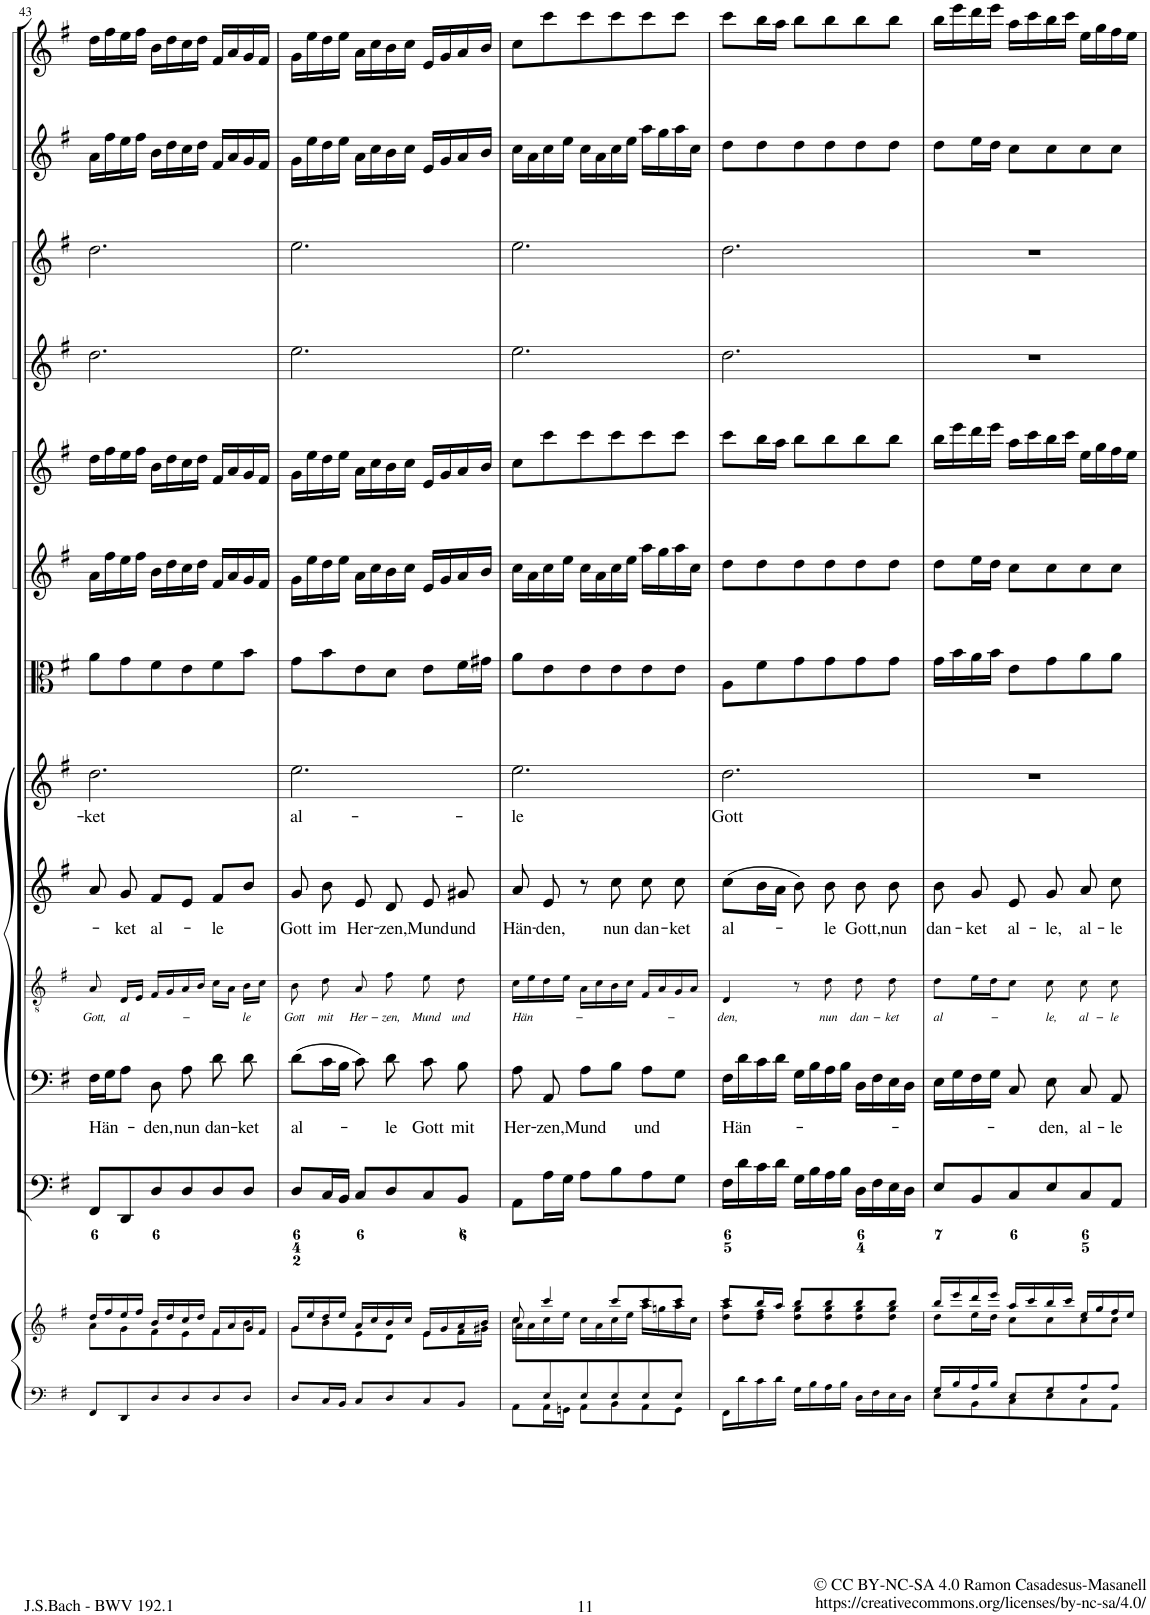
**kern	**kern	**kern	**kern	**text	**kern	**text	**kern	**text	**kern	**text	**kern	**kern	**kern	**kern	**kern	**kern	**kern
*part13	*part13	*part12	*part11	*part11	*part10	*part10	*part9	*part9	*part8	*part8	*part7	*part6	*part5	*part4	*part3	*part2	*part1
*staff14	*staff13	*staff12	*staff11	*staff11	*staff10	*staff10	*staff9	*staff9	*staff8	*staff8	*staff7	*staff6	*staff5	*staff4	*staff3	*staff2	*staff1
*I"Piano reduction	*	*I"Continuo	*I"Basso	*	*I"Tenore *	*	*I"Alto	*	*I"Soprano	*	*I"Viola	*I"Violino II	*I"Violino I	*I"Oboe II	*I"Oboe I	*I"Flauto traverso II	*I"Flauto traverso I
*I'Pno	*	*	*	*	*	*	*	*	*	*	*I'Vla	*I'Vln	*I'Vln	*I'Ob	*I'Ob	*	*
!!LO:PB:g=z
*clefF4	*clefG2	*clefF4	*clefF4	*	*clefGv2	*	*clefG2	*	*clefG2	*	*clefC3	*clefG2	*clefG2	*clefG2	*clefG2	*clefG2	*clefG2
*k[f#]	*k[f#]	*k[f#]	*k[f#]	*	*k[f#]	*	*k[f#]	*	*k[f#]	*	*k[f#]	*k[f#]	*k[f#]	*k[f#]	*k[f#]	*k[f#]	*k[f#]
*M3/4	*M3/4	*M3/4	*M3/4	*	*M3/4	*	*M3/4	*	*M3/4	*	*M3/4	*M3/4	*M3/4	*M3/4	*M3/4	*M3/4	*M3/4
=43	=43	=43	=43	=43	=43	=43	=43	=43	=43	=43	=43	=43	=43	=43	=43	=43	=43
*	*^	*	*	*	*	*	*	*	*	*	*	*	*	*	*	*	*
!	!	!	!	!	!LO:LY:b	!	!LO:LY:b	!	!	!	!LO:LY:b	!	!	!	!	!	!	!
8FF#/L	16dd/LL	8a\L	8FF#/L	16F#\LL	Hän-	8A/	Gott,	8a/	.	2.dd\	-ket	8a\L	16a\LL	16dd\LL	2.dd\	2.dd\	16a\LL	16dd\LL
.	16ff#/	.	.	16G\J	.	.	.	.	.	.	.	.	16ff#\	16ff#\	.	.	16ff#\	16ff#\
!	!	!	!	!	!	!	!LO:LY:b	!	!LO:LY:b	!	!	!	!	!	!	!	!	!
8DD/	16ee/	8g\	8DD/	8A\J	.	16D/LL	al-	8g/	-ket	.	.	8g\	16ee\	16ee\	.	.	16ee\	16ee\
.	16ff#/JJ	.	.	.	.	16E/JJ	.	.	.	.	.	.	16ff#\JJ	16ff#\JJ	.	.	16ff#\JJ	16ff#\JJ
!	!	!	!	!	!LO:LY:b	!	!	!	!LO:LY:b	!	!	!	!	!	!	!	!	!
8D/	16b/LL	8f#\	8D/	8D\	-den,	16F#/LL	.	8f#/L	al-	.	.	8f#\	16b\LL	16b\LL	.	.	16b\LL	16b\LL
.	16dd/	.	.	.	.	16G/	.	.	.	.	.	.	16dd\	16dd\	.	.	16dd\	16dd\
!	!	!	!	!	!LO:LY:b	!	!	!	!	!	!	!	!	!	!	!	!	!
8D/	16cc/	8e\	8D/	8A\	nun	16A/	.	8e/J	.	.	.	8e\	16cc\	16cc\	.	.	16cc\	16cc\
.	16dd/JJ	.	.	.	.	16B/JJ	.	.	.	.	.	.	16dd\JJ	16dd\JJ	.	.	16dd\JJ	16dd\JJ
!	!	!	!	!	!LO:LY:b	!	!	!	!LO:LY:b	!	!	!	!	!	!	!	!	!
8D/	16f#/LL	8f#\	8D/	8d\	dan-	16c\LL	.	8f#/L	-le	.	.	8f#\	16f#/LL	16f#/LL	.	.	16f#/LL	16f#/LL
.	16a/	.	.	.	.	16A\JJ	.	.	.	.	.	.	16a/	16a/	.	.	16a/	16a/
!	!	!	!	!	!LO:LY:b	!	!LO:LY:b	!	!	!	!	!	!	!	!	!	!	!
8D/J	16g/	8b\J	8D/J	8d\	-ket	16B\LL	-le	8b/J	.	.	.	8b\J	16g/	16g/	.	.	16g/	16g/
.	16f#/JJ	.	.	.	.	16c\JJ	.	.	.	.	.	.	16f#/JJ	16f#/JJ	.	.	16f#/JJ	16f#/JJ
=44	=44	=44	=44	=44	=44	=44	=44	=44	=44	=44	=44	=44	=44	=44	=44	=44	=44	=44
!	!	!	!	!	!LO:LY:b	!	!LO:LY:b	!	!LO:LY:b	!	!LO:LY:b	!	!	!	!	!	!	!
8D/L	16g/LL	8g\L	8D/L	(8d\L	al-	8B\	Gott	8g/	Gott	2.ee\	al-	8g\L	16g\LL	16g\LL	2.ee\	2.ee\	16g\LL	16g\LL
.	16ee/	.	.	.	.	.	.	.	.	.	.	.	16ee\	16ee\	.	.	16ee\	16ee\
!	!	!	!	!	!	!	!LO:LY:b	!	!LO:LY:b	!	!	!	!	!	!	!	!	!
16C/L	16dd/	8b\	16C/L	16c\L	.	8d\	mit	8b\	im	.	.	8b\	16dd\	16dd\	.	.	16dd\	16dd\
16BB/JJ	16ee/JJ	.	16BB/JJ	16B\JJ	.	.	.	.	.	.	.	.	16ee\JJ	16ee\JJ	.	.	16ee\JJ	16ee\JJ
!	!	!	!	!	!	!	!LO:LY:b	!	!LO:LY:b	!	!	!	!	!	!	!	!	!
8C/L	16a/LL	8e\	8C/L	8c\)	.	8A/	Her-	8e/	Her-	.	.	8e\	16a\LL	16a\LL	.	.	16a\LL	16a\LL
.	16cc/	.	.	.	.	.	.	.	.	.	.	.	16cc\	16cc\	.	.	16cc\	16cc\
!	!	!	!	!	!LO:LY:b	!	!LO:LY:b	!	!LO:LY:b	!	!	!	!	!	!	!	!	!
8D/	16b/	8d\J	8D/	8d\	-le	8f#\	-zen,	8d/	-zen,	.	.	8d\J	16b\	16b\	.	.	16b\	16b\
.	16cc/JJ	.	.	.	.	.	.	.	.	.	.	.	16cc\JJ	16cc\JJ	.	.	16cc\JJ	16cc\JJ
!	!	!	!	!	!LO:LY:b	!	!LO:LY:b	!	!LO:LY:b	!	!	!	!	!	!	!	!	!
8C/	16e/LL	8e\L	8C/	8c\	Gott	8e\	Mund	8e/	Mund	.	.	8e\L	16e/LL	16e/LL	.	.	16e/LL	16e/LL
.	16g/	.	.	.	.	.	.	.	.	.	.	.	16g/	16g/	.	.	16g/	16g/
!	!	!	!	!	!LO:LY:b	!	!LO:LY:b	!	!LO:LY:b	!	!	!	!	!	!	!	!	!
8BB/J	16a/	16f#\L	8BB/J	8B\	mit	8d\	und	8g#X/	und	.	.	16f#\L	16a/	16a/	.	.	16a/	16a/
.	16b/JJ	16g#X\JJ	.	.	.	.	.	.	.	.	.	16g#X\JJ	16b/JJ	16b/JJ	.	.	16b/JJ	16b/JJ
=45	=45	=45	=45	=45	=45	=45	=45	=45	=45	=45	=45	=45	=45	=45	=45	=45	=45	=45
*^	*	*^	*	*	*	*	*	*	*	*	*	*	*	*	*	*	*	*
!	!	!	!	!	!	!	!LO:LY:b	!	!LO:LY:b	!	!LO:LY:b	!	!LO:LY:b	!	!	!	!	!	!	!
8ryy	8AA\L	8cc/	16cc\LL	8a\L	8AA\L	8A\	Her-	16c\LL	Hän-	8a/	Hän-	2.ee\	-le	8a\L	16cc\LL	8cc\L	2.ee\	2.ee\	16cc\LL	8cc\L
.	.	.	16a\	.	.	.	.	16e\	.	.	.	.	.	.	16a\	.	.	.	16a\	.
!	!	!	!	!	!	!	!LO:LY:b	!	!	!	!LO:LY:b	!	!	!	!	!	!	!	!	!
8E/	16AA\L	4ccc/	16cc\	2ryy	16A\L	8AA/	-zen,	16d\	.	8e/	-den,	.	.	8e\	16cc\	8ccc\	.	.	16cc\	8ccc\
.	16GGn\JJ	.	16ee\JJ	.	16G\JJ	.	.	16e\JJ	.	.	.	.	.	.	16ee\JJ	.	.	.	16ee\JJ	.
!	!	!	!	!	!	!	!LO:LY:b	!	!	!	!	!	!	!	!	!	!	!	!	!
8E/	8AA\L	.	16cc\LL	.	8A\L	8A\L	Mund	16A\LL	.	8r	.	.	.	8e\	16cc\LL	8ccc\	.	.	16cc\LL	8ccc\
.	.	.	16a\	.	.	.	.	16c\	.	.	.	.	.	.	16a\	.	.	.	16a\	.
!	!	!	!	!	!	!	!	!	!	!	!LO:LY:b	!	!	!	!	!	!	!	!	!
8E/	8BB\	8ccc/L	16cc\	.	8B\	8B\J	.	16B\	.	8cc\	nun	.	.	8e\	16cc\	8ccc\	.	.	16cc\	8ccc\
.	.	.	16ee\JJ	.	.	.	.	16c\JJ	.	.	.	.	.	.	16ee\JJ	.	.	.	16ee\JJ	.
!	!	!	!	!	!	!	!LO:LY:b	!	!	!	!LO:LY:b	!	!	!	!	!	!	!	!	!
8E/	8AA\	8ccc/	16aa\LL	.	8A\	8A\L	und	16F#/LL	.	8cc\	dan-	.	.	8e\	16aa\LL	8ccc\	.	.	16aa\LL	8ccc\
.	.	.	16ggn\	.	.	.	.	16A/	.	.	.	.	.	.	16gg\	.	.	.	16gg\	.
!	!	!	!	!	!	!	!	!	!	!	!LO:LY:b	!	!	!	!	!	!	!	!	!
8E/J	8GG\J	8ccc/J	16aa\	8ryy	8G\J	8G\J	.	16G/	.	8cc\	-ket	.	.	8e\J	16aa\	8ccc\J	.	.	16aa\	8ccc\J
.	.	.	16cc\JJ	.	.	.	.	16A/JJ	.	.	.	.	.	.	16cc\JJ	.	.	.	16cc\JJ	.
*v	*v	*	*	*	*	*	*	*	*	*	*	*	*	*	*	*	*	*	*	*
*	*	*v	*v	*	*	*	*	*	*	*	*	*	*	*	*	*	*	*	*
=46	=46	=46	=46	=46	=46	=46	=46	=46	=46	=46	=46	=46	=46	=46	=46	=46	=46	=46
!	!	!	!	!	!LO:LY:b	!	!LO:LY:b	!	!LO:LY:b	!	!LO:LY:b	!	!	!	!	!	!	!
16FF#\LL	8ccc/L	8dd\ 8aa\L	16F#\LL	16F#\LL	Hän-	4D/	-den,	(8cc\L	al-	2.dd\	Gott	8A\L	8dd\L	8ccc\L	2.dd\	2.dd\	8dd\L	8ccc\L
16d\	.	.	16d\	16d\	.	.	.	.	.	.	.	.	.	.	.	.	.	.
16c\	16bb/L	8dd\ 8ff#\J	16c\	16c\	.	.	.	16b\L	.	.	.	8f#\	8dd\	16bb\L	.	.	8dd\	16bb\L
16d\JJ	16aa/JJ	.	16d\JJ	16d\JJ	.	.	.	16a\JJ	.	.	.	.	.	16aa\JJ	.	.	.	16aa\JJ
16G\LL	8bb/L	8dd\ 8gg\L	16G\LL	16G\LL	.	8r	.	8b\)	.	.	.	8g\	8dd\	8bb\L	.	.	8dd\	8bb\L
16B\	.	.	16B\	16B\	.	.	.	.	.	.	.	.	.	.	.	.	.	.
!	!	!	!	!	!	!	!LO:LY:b	!	!LO:LY:b	!	!	!	!	!	!	!	!	!
16A\	8bb/	8dd\ 8gg\	16A\	16A\	.	8d\	nun	8b\	-le	.	.	8g\	8dd\	8bb\	.	.	8dd\	8bb\
16B\JJ	.	.	16B\JJ	16B\JJ	.	.	.	.	.	.	.	.	.	.	.	.	.	.
!	!	!	!	!	!	!	!LO:LY:b	!	!LO:LY:b	!	!	!	!	!	!	!	!	!
16D\LL	8bb/	8dd\ 8gg\	16D\LL	16D\LL	.	8d\	dan-	8b\	Gott,	.	.	8g\	8dd\	8bb\	.	.	8dd\	8bb\
16F#\	.	.	16F#\	16F#\	.	.	.	.	.	.	.	.	.	.	.	.	.	.
!	!	!	!	!	!	!	!LO:LY:b	!	!LO:LY:b	!	!	!	!	!	!	!	!	!
16E\	8bb/J	8dd\ 8gg\J	16E\	16E\	.	8d\	-ket	8b\	nun	.	.	8g\J	8dd\J	8bb\J	.	.	8dd\J	8bb\J
16D\JJ	.	.	16D\JJ	16D\JJ	.	.	.	.	.	.	.	.	.	.	.	.	.	.
=47	=47	=47	=47	=47	=47	=47	=47	=47	=47	=47	=47	=47	=47	=47	=47	=47	=47	=47
*^	*	*	*	*	*	*	*	*	*	*	*	*	*	*	*	*	*	*
!	!	!	!	!	!	!	!	!LO:LY:b	!	!LO:LY:b	!	!	!	!	!	!	!	!	!
16G/LL	8E\L	16bb/LL	8dd\L	8E/L	16E\LL	.	8d\L	al-	8b\	dan-	2.r	.	16g\LL	8dd\L	16bb\LL	2.r	2.r	8dd\L	16bb\LL
16B/	.	16eee/	.	.	16G\	.	.	.	.	.	.	.	16b\	.	16eee\	.	.	.	16eee\
!	!	!	!	!	!	!	!	!	!	!LO:LY:b	!	!	!	!	!	!	!	!	!
16A/	8BB\	16ddd/	16ee\L	8BB/	16F#\	.	16e\L	.	8g/	-ket	.	.	16a\	16ee\L	16ddd\	.	.	16ee\L	16ddd\
16B/JJ	.	16eee/JJ	16dd\JJ	.	16G\JJ	.	16d\J	.	.	.	.	.	16b\JJ	16dd\JJ	16eee\JJ	.	.	16dd\JJ	16eee\JJ
!	!	!	!	!	!	!	!	!	!	!LO:LY:b	!	!	!	!	!	!	!	!	!
8E/L	8C\	16aa/LL	8cc\L	8C/	8C/	.	8c\J	.	8e/	al-	.	.	8e\L	8cc\L	16aa\LL	.	.	8cc\L	16aa\LL
.	.	16ccc/	.	.	.	.	.	.	.	.	.	.	.	.	16ccc\	.	.	.	16ccc\
!	!	!	!	!	!	!LO:LY:b	!	!LO:LY:b	!	!LO:LY:b	!	!	!	!	!	!	!	!	!
8G/	8E\	16bb/	8cc\	8E/	8E\	-den,	8c\	-le,	8g/	-le,	.	.	8g\	8cc\	16bb\	.	.	8cc\	16bb\
.	.	16ccc/JJ	.	.	.	.	.	.	.	.	.	.	.	.	16ccc\JJ	.	.	.	16ccc\JJ
!	!	!	!	!	!	!LO:LY:b	!	!LO:LY:b	!	!LO:LY:b	!	!	!	!	!	!	!	!	!
8A/	8C\	16ee/LL	8cc\	8C/	8C/	al-	8c\	al-	8a/	al-	.	.	8a\	8cc\	16ee\LL	.	.	8cc\	16ee\LL
.	.	16gg/	.	.	.	.	.	.	.	.	.	.	.	.	16gg\	.	.	.	16gg\
!	!	!	!	!	!	!LO:LY:b	!	!LO:LY:b	!	!LO:LY:b	!	!	!	!	!	!	!	!	!
8A/J	8AA\J	16ff#/	8cc\J	8AA/J	8AA/	-le	8c\	-le	8cc\	-le	.	.	8a\J	8cc\J	16ff#\	.	.	8cc\J	16ff#\
.	.	16ee/JJ	.	.	.	.	.	.	.	.	.	.	.	.	16ee\JJ	.	.	.	16ee\JJ
*v	*v	*	*	*	*	*	*	*	*	*	*	*	*	*	*	*	*	*	*
*	*v	*v	*	*	*	*	*	*	*	*	*	*	*	*	*	*	*	*
=	=	=	=	=	=	=	=	=	=	=	=	=	=	=	=	=	=
*-	*-	*-	*-	*-	*-	*-	*-	*-	*-	*-	*-	*-	*-	*-	*-	*-	*-
